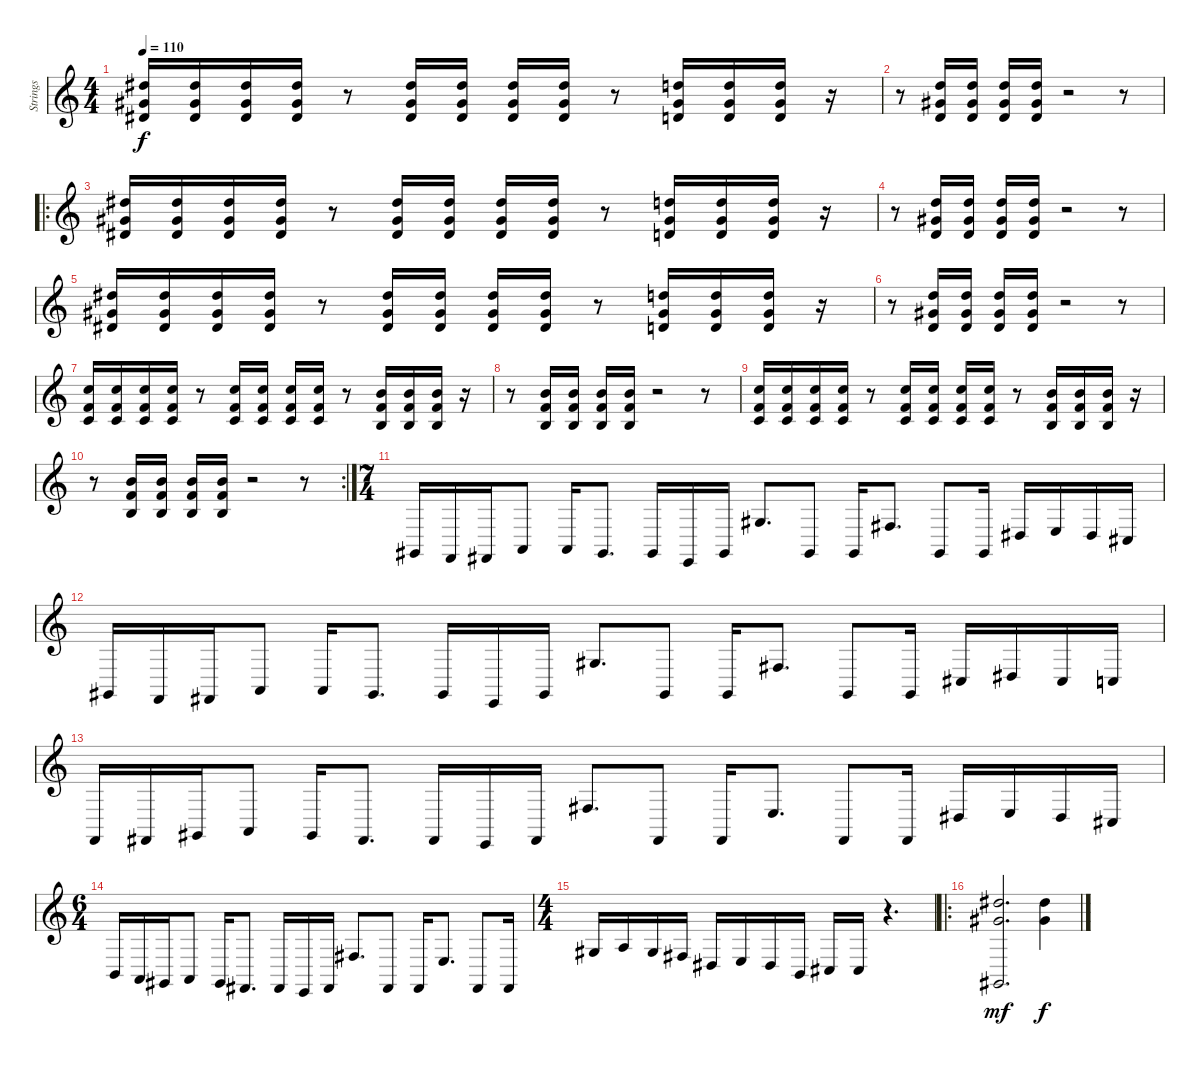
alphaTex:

\track ("Strings" "Strings") {instrument stringensemble1}
\staff {score}
\tuning (E4 B3 G3 D3 A2 E2) {hide}
\ts (4 4)
\tempo 110
\clef g2
\ks c
(11.1 13.3 13.4).16{dy f instrument stringensemble1} (11.1 13.3 13.4).16 (11.1 13.3 13.4).16 (11.1 13.3 13.4).16 r.8 (11.1 13.3 13.4).16 (11.1 13.3 13.4).16 (11.1 13.3 13.4).16 (11.1 13.3 13.4).16 r.8 (10.1 13.3 12.4).16 (10.1 13.3 12.4).16 (10.1 13.3 12.4).16 r.16 |
r.8 (10.1 13.3 12.4).16 (10.1 13.3 12.4).16 (10.1 13.3 12.4).16 (10.1 13.3 12.4).16 r.2 r.8 |
\ro
(11.1 13.3 13.4).16 (11.1 13.3 13.4).16 (11.1 13.3 13.4).16 (11.1 13.3 13.4).16 r.8 (11.1 13.3 13.4).16 (11.1 13.3 13.4).16 (11.1 13.3 13.4).16 (11.1 13.3 13.4).16 r.8 (10.1 13.3 12.4).16 (10.1 13.3 12.4).16 (10.1 13.3 12.4).16 r.16 |
r.8 (10.1 13.3 12.4).16 (10.1 13.3 12.4).16 (10.1 13.3 12.4).16 (10.1 13.3 12.4).16 r.2 r.8 |
(11.1 13.3 13.4).16 (11.1 13.3 13.4).16 (11.1 13.3 13.4).16 (11.1 13.3 13.4).16 r.8 (11.1 13.3 13.4).16 (11.1 13.3 13.4).16 (11.1 13.3 13.4).16 (11.1 13.3 13.4).16 r.8 (10.1 13.3 12.4).16 (10.1 13.3 12.4).16 (10.1 13.3 12.4).16 r.16 |
r.8 (10.1 13.3 12.4).16 (10.1 13.3 12.4).16 (10.1 13.3 12.4).16 (10.1 13.3 12.4).16 r.2 r.8 |
(8.1 10.3 10.4).16 (8.1 10.3 10.4).16 (8.1 10.3 10.4).16 (8.1 10.3 10.4).16 r.8 (8.1 10.3 10.4).16 (8.1 10.3 10.4).16 (8.1 10.3 10.4).16 (8.1 10.3 10.4).16 r.8 (7.1 10.3 9.4).16 (7.1 10.3 9.4).16 (7.1 10.3 9.4).16 r.16 |
r.8 (7.1 10.3 9.4).16 (7.1 10.3 9.4).16 (7.1 10.3 9.4).16 (7.1 10.3 9.4).16 r.2 r.8 |
(8.1 10.3 10.4).16 (8.1 10.3 10.4).16 (8.1 10.3 10.4).16 (8.1 10.3 10.4).16 r.8 (8.1 10.3 10.4).16 (8.1 10.3 10.4).16 (8.1 10.3 10.4).16 (8.1 10.3 10.4).16 r.8 (7.1 10.3 9.4).16 (7.1 10.3 9.4).16 (7.1 10.3 9.4).16 r.16 |
\rc 2
r.8 (7.1 10.3 9.4).16 (7.1 10.3 9.4).16 (7.1 10.3 9.4).16 (7.1 10.3 9.4).16 r.2 r.8 |
\ts (7 4)
4.6.16 1.6.16 2.6.16 0.5.8 0.5.16 4.6.8{d} 4.6.16 0.6.16 4.6.16 1.3.8{d} 4.6.8 4.6.16 4.4.8{d} 4.6.8 4.6.16 1.4.16 2.4.16 1.4.16 4.5.16 |
4.6.16 1.6.16 2.6.16 0.5.8 0.5.16 4.6.8{d} 4.6.16 0.6.16 4.6.16 1.3.8{d} 4.6.8 4.6.16 4.4.8{d} 4.6.8 4.6.16 4.5.16 1.4.16 4.5.16 3.5.16 |
1.6.16 2.6.16 4.6.16 0.5.8 4.6.16 2.6.8{d} 2.6.16 0.6.16 2.6.16 4.4.8{d} 2.6.8 2.6.16 2.4.8{d} 2.6.8 2.6.16 1.4.16 2.4.16 1.4.16 4.5.16 |
\ts (6 4)
2.5.16 0.5.16 4.6.16 0.5.8 4.6.16 2.6.8{d} 2.6.16 0.6.16 2.6.16 4.4.8{d} 2.6.8 2.6.16 2.4.8{d} 2.6.8 2.6.16 |
\ts (4 4)
1.3.16 2.3.16 1.3.16 4.4.16 1.4.16 2.4.16 1.4.16 2.5.16 4.5.16 4.5.16 r.4{d} |
\ro
(11.1 9.2 4.6).2{d dy mf} (11.1 9.2).4{dy f}
